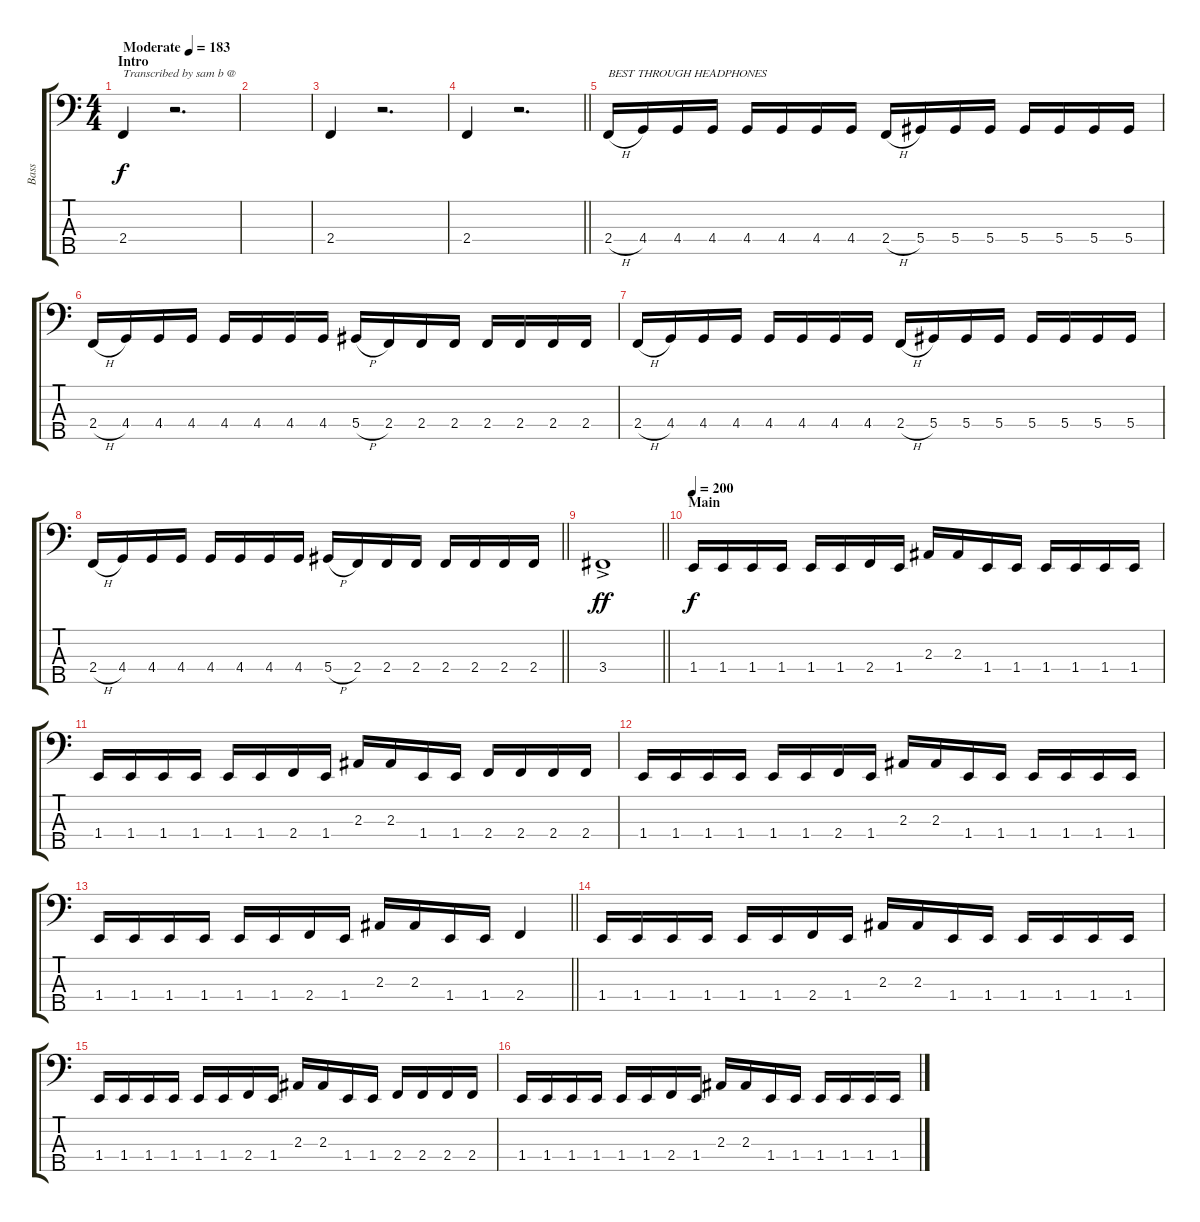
\track ("Bass" "Bass") {instrument electricbassfinger}
\staff {score tabs}
\tuning (Gb2 Db2 Ab1 Eb1 Bb0) {hide}
\ts (4 4)
\section ("" "Intro")
\tempo (183 "Moderate")
\clef f4
\ks c
2.4.4{txt "Transcribed by sam b @" dy f instrument electricbassfinger} r.2{d} |
|
2.4.4 r.2{d} |
\barLineRight lightlight
2.4.4 r.2{d} |
\section ("" "")
2.4{h}.16{txt "BEST THROUGH HEADPHONES"} 4.4.16 4.4.16 4.4.16 4.4.16 4.4.16 4.4.16 4.4.16 2.4{h}.16 5.4.16 5.4.16 5.4.16 5.4.16 5.4.16 5.4.16 5.4.16 |
2.4{h}.16 4.4.16 4.4.16 4.4.16 4.4.16 4.4.16 4.4.16 4.4.16 5.4{h}.16 2.4.16 2.4.16 2.4.16 2.4.16 2.4.16 2.4.16 2.4.16 |
2.4{h}.16 4.4.16 4.4.16 4.4.16 4.4.16 4.4.16 4.4.16 4.4.16 2.4{h}.16 5.4.16 5.4.16 5.4.16 5.4.16 5.4.16 5.4.16 5.4.16 |
\barLineRight lightlight
2.4{h}.16 4.4.16 4.4.16 4.4.16 4.4.16 4.4.16 4.4.16 4.4.16 5.4{h}.16 2.4.16 2.4.16 2.4.16 2.4.16 2.4.16 2.4.16 2.4.16 |
\section ("" "")
\barLineRight lightlight
3.4{ac}.1{dy ff} |
\section ("" "Main")
\tempo 200
1.4.16{dy f} 1.4.16 1.4.16 1.4.16 1.4.16 1.4.16 2.4.16 1.4.16 2.3.16 2.3.16 1.4.16 1.4.16 1.4.16 1.4.16 1.4.16 1.4.16 |
1.4.16 1.4.16 1.4.16 1.4.16 1.4.16 1.4.16 2.4.16 1.4.16 2.3.16 2.3.16 1.4.16 1.4.16 2.4.16 2.4.16 2.4.16 2.4.16 |
1.4.16 1.4.16 1.4.16 1.4.16 1.4.16 1.4.16 2.4.16 1.4.16 2.3.16 2.3.16 1.4.16 1.4.16 1.4.16 1.4.16 1.4.16 1.4.16 |
\barLineRight lightlight
1.4.16 1.4.16 1.4.16 1.4.16 1.4.16 1.4.16 2.4.16 1.4.16 2.3.16 2.3.16 1.4.16 1.4.16 2.4.4 |
\section ("" "")
1.4.16 1.4.16 1.4.16 1.4.16 1.4.16 1.4.16 2.4.16 1.4.16 2.3.16 2.3.16 1.4.16 1.4.16 1.4.16 1.4.16 1.4.16 1.4.16 |
1.4.16 1.4.16 1.4.16 1.4.16 1.4.16 1.4.16 2.4.16 1.4.16 2.3.16 2.3.16 1.4.16 1.4.16 2.4.16 2.4.16 2.4.16 2.4.16 |
1.4.16 1.4.16 1.4.16 1.4.16 1.4.16 1.4.16 2.4.16 1.4.16 2.3.16 2.3.16 1.4.16 1.4.16 1.4.16 1.4.16 1.4.16 1.4.16
